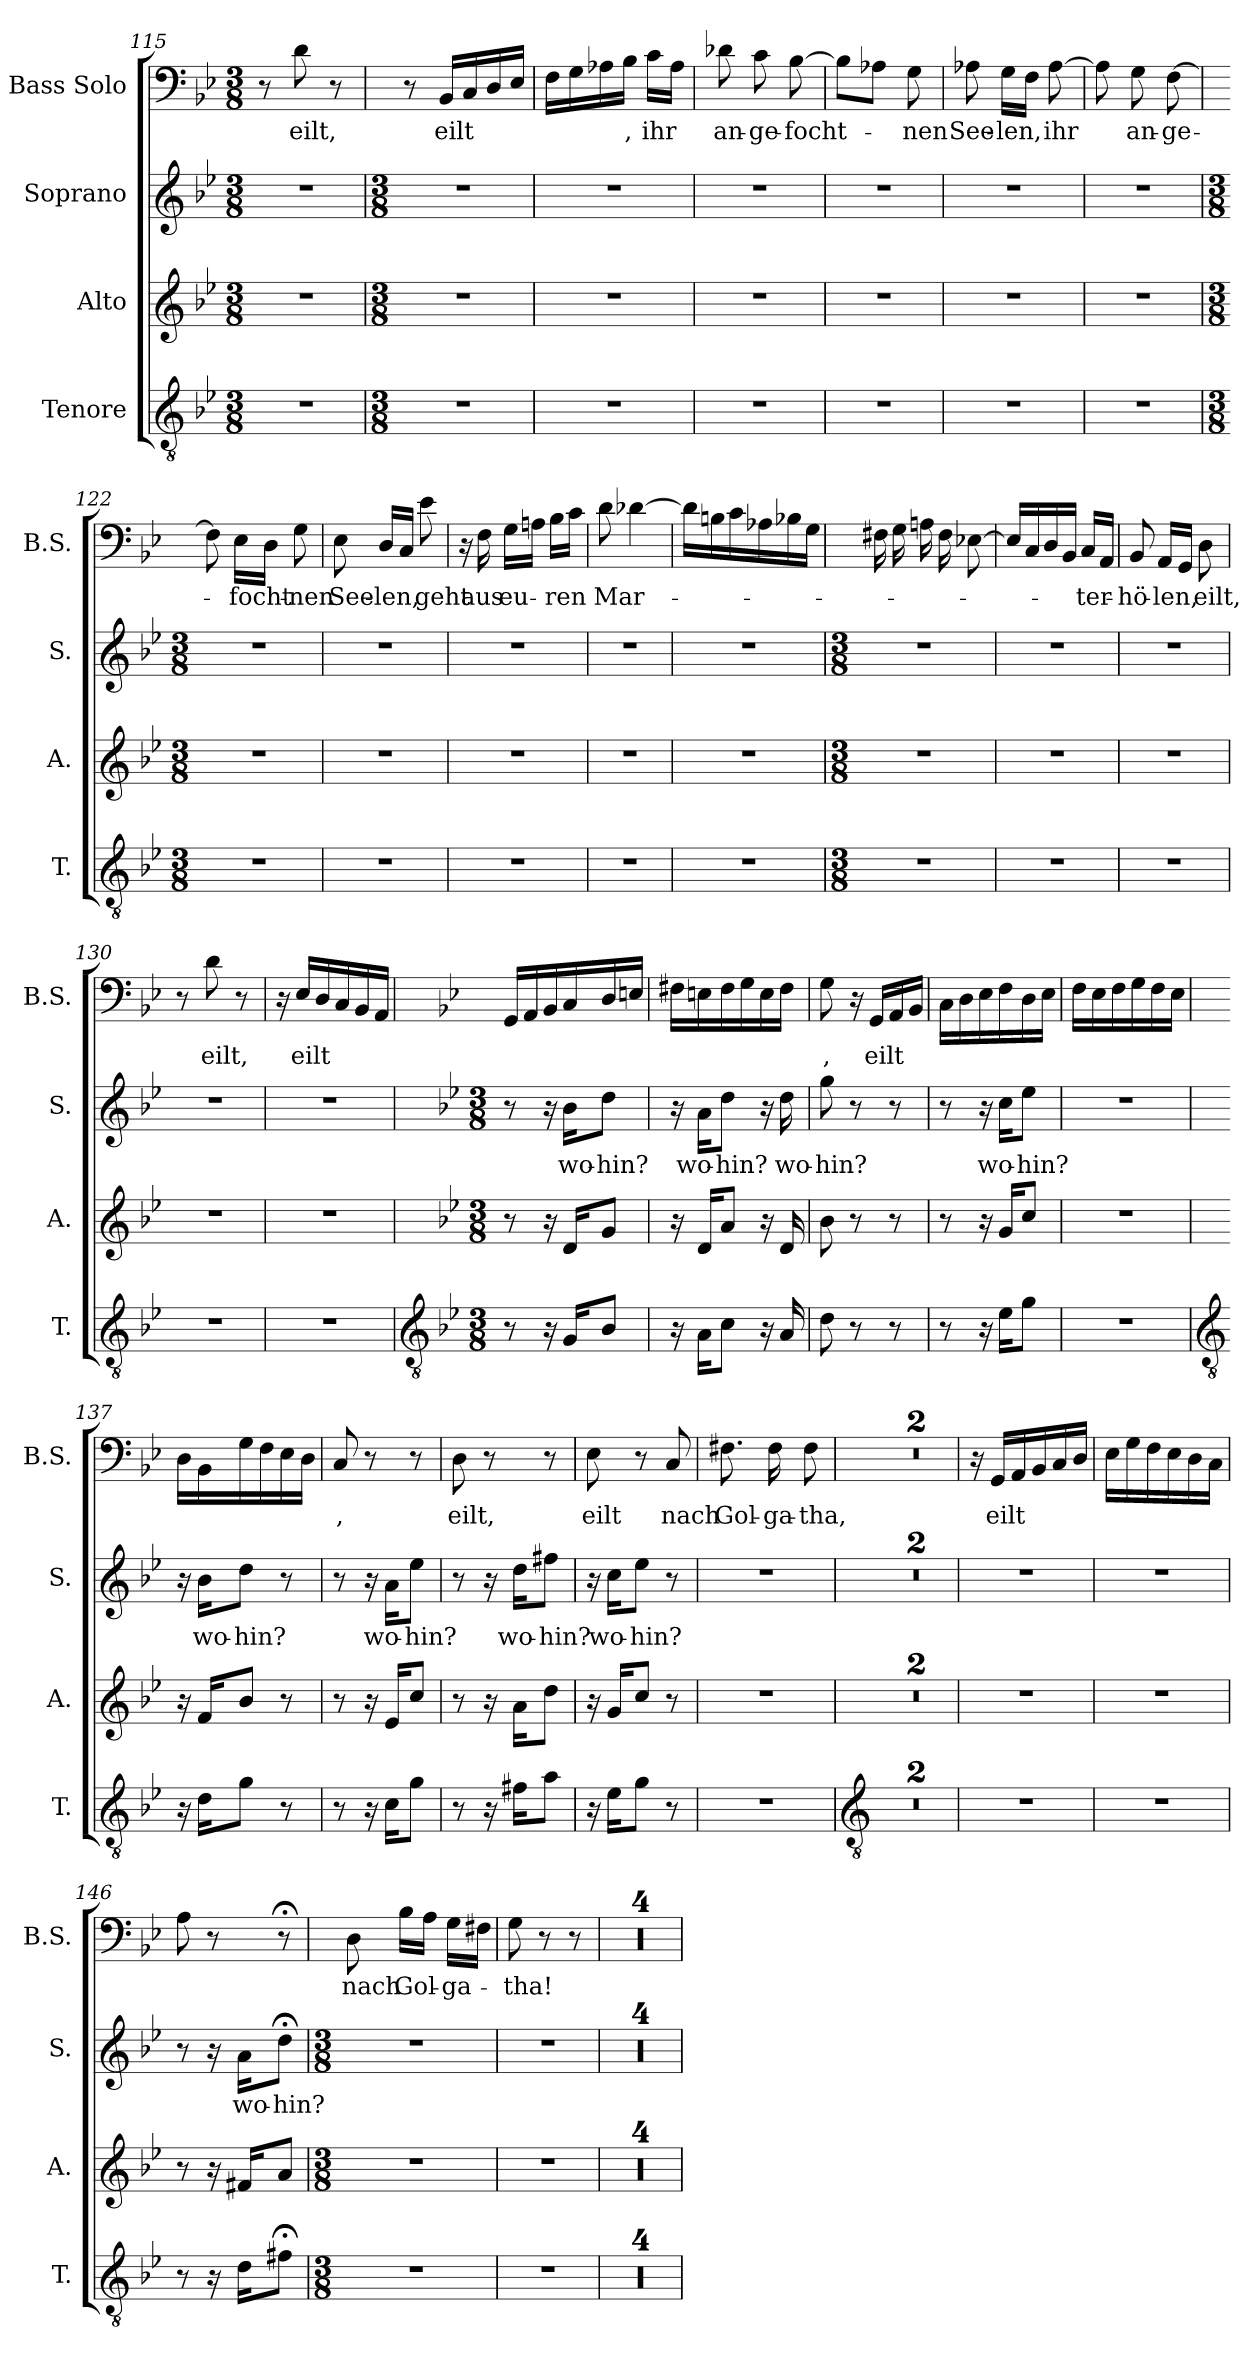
**kern	**kern	**kern	**text	**kern	**text
*part4	*part3	*part2	*part2	*part1	*part1
*staff4	*staff3	*staff2	*staff2	*staff1	*staff1
*I"Tenore	*I"Alto	*I"Soprano	*	*I"Bass Solo	*
*I'T.	*I'A.	*I'S.	*	*I'B.S.	*
*clefGv2	*clefG2	*clefG2	*	*clefF4	*
*k[b-e-]	*k[b-e-]	*k[b-e-]	*	*k[b-e-]	*
*B-:	*B-:	*B-:	*	*B-:	*
*M3/8	*M3/8	*M3/8	*	*M3/8	*
=115	=115	=115	=115	=115	=115
4.r	4.r	4.r	.	8r	.
!	!	!	!	!	!LO:LY:b
.	.	.	.	8d	eilt,
.	.	.	.	8r	.
!!LO:LB:g=z
=116	=116	=116	=116	=116	=116
*M3/8	*M3/8	*M3/8	*	*	*
4.r	4.r	4.r	.	8r	.
!	!	!	!	!	!LO:LY:b
.	.	.	.	16BB-LL	eilt
.	.	.	.	16C	.
.	.	.	.	16D	.
.	.	.	.	16E-JJ	.
=117	=117	=117	=117	=117	=117
4.r	4.r	4.r	.	16FLL	.
.	.	.	.	16G	.
.	.	.	.	16A-X	.
!	!	!	!	!	!LO:LY:b
.	.	.	.	16B-JJ	,
!	!	!	!	!	!LO:LY:b
.	.	.	.	16cLL	ihr
.	.	.	.	16A-JJ	.
=118	=118	=118	=118	=118	=118
!	!	!	!	!	!LO:LY:b
4.r	4.r	4.r	.	8d-X	an-
!	!	!	!	!	!LO:LY:b
.	.	.	.	8c	-ge-
!	!	!	!	!	!LO:LY:b
.	.	.	.	[8B-	-focht-
=119	=119	=119	=119	=119	=119
4.r	4.r	4.r	.	8B-L]	.
.	.	.	.	8A-XJ	.
!	!	!	!	!	!LO:LY:b
.	.	.	.	8G	-nen
=120	=120	=120	=120	=120	=120
!	!	!	!	!	!LO:LY:b
4.r	4.r	4.r	.	8A-X	See-
!	!	!	!	!	!LO:LY:b
.	.	.	.	16GLL	-len,
.	.	.	.	16FJJ	.
!	!	!	!	!	!LO:LY:b
.	.	.	.	[8A-	ihr
=121	=121	=121	=121	=121	=121
4.r	4.r	4.r	.	8A-]	.
!	!	!	!	!	!LO:LY:b
.	.	.	.	8G	an-
!	!	!	!	!	!LO:LY:b
.	.	.	.	[8F	-ge-
!!LO:LB:g=z
=122	=122	=122	=122	=122	=122
*M3/8	*M3/8	*M3/8	*	*	*
4.r	4.r	4.r	.	8F]	.
!	!	!	!	!	!LO:LY:b
.	.	.	.	16E-LL	-focht-
.	.	.	.	16DJJ	.
!	!	!	!	!	!LO:LY:b
.	.	.	.	8G	-nen
=123	=123	=123	=123	=123	=123
!	!	!	!	!	!LO:LY:b
4.r	4.r	4.r	.	8E-	See-
!	!	!	!	!	!LO:LY:b
.	.	.	.	16DLL	-len,
.	.	.	.	16CJJ	.
!	!	!	!	!	!LO:LY:b
.	.	.	.	8e-	geht
=124	=124	=124	=124	=124	=124
4.r	4.r	4.r	.	16r	.
!	!	!	!	!	!LO:LY:b
.	.	.	.	16F	aus
!	!	!	!	!	!LO:LY:b
.	.	.	.	16GLL	eu-
.	.	.	.	16AnJJ	.
!	!	!	!	!	!LO:LY:b
.	.	.	.	16B-LL	-ren
.	.	.	.	16cJJ	.
=125	=125	=125	=125	=125	=125
!	!	!	!	!	!LO:LY:b
4.r	4.r	4.r	.	8d	Mar-
.	.	.	.	[4d-X	.
=126	=126	=126	=126	=126	=126
4.r	4.r	4.r	.	16d-LL]	.
.	.	.	.	16Bn	.
.	.	.	.	16c	.
.	.	.	.	16A-X	.
.	.	.	.	16B-X	.
.	.	.	.	16GJJ	.
!!LO:LB:g=z
=127	=127	=127	=127	=127	=127
*M3/8	*M3/8	*M3/8	*	*	*
4.r	4.r	4.r	.	16F#XLL	.
.	.	.	.	16G	.
.	.	.	.	16An	.
.	.	.	.	16F#	.
.	.	.	.	[8E-XJ	.
=128	=128	=128	=128	=128	=128
4.r	4.r	4.r	.	16E-LL]	.
.	.	.	.	16C	.
.	.	.	.	16D	.
.	.	.	.	16BB-JJ	.
!	!	!	!	!	!LO:LY:b
.	.	.	.	16CLL	-ter-
.	.	.	.	16AAJJ	.
=129	=129	=129	=129	=129	=129
!	!	!	!	!	!LO:LY:b
4.r	4.r	4.r	.	8BB-	-hö-
!	!	!	!	!	!LO:LY:b
.	.	.	.	16AALL	-len,
.	.	.	.	16GGJJ	.
!	!	!	!	!	!LO:LY:b
.	.	.	.	8D	eilt,
=130	=130	=130	=130	=130	=130
4.r	4.r	4.r	.	8r	.
!	!	!	!	!	!LO:LY:b
.	.	.	.	8d	eilt,
.	.	.	.	8r	.
=131	=131	=131	=131	=131	=131
4.r	4.r	4.r	.	16r	.
!	!	!	!	!	!LO:LY:b
.	.	.	.	16E-LL	eilt
.	.	.	.	16D	.
.	.	.	.	16C	.
.	.	.	.	16BB-	.
.	.	.	.	16AAJJ	.
!!LO:LB:g=z
=132	=132	=132	=132	=132	=132
*clefGv2	*	*	*	*	*
*k[b-e-]	*k[b-e-]	*k[b-e-]	*	*	*
*B-:	*B-:	*B-:	*	*	*
*M3/8	*M3/8	*M3/8	*	*	*
8r	8r	8r	.	16GGLL	.
.	.	.	.	16AA	.
16r	16r	16r	.	16BB-	.
!	!	!	!LO:LY:b	!	!
16G/KL	16d/KL	16b-\KL	wo-	16C	.
!	!	!	!LO:LY:b	!	!
8B-/J	8g/J	8dd\J	-hin?	16D	.
.	.	.	.	16EnJJ	.
=133	=133	=133	=133	=133	=133
16r	16r	16r	.	16F#XLL	.
!	!	!	!LO:LY:b	!	!
16A\KL	16d/KL	16a\KL	wo-	16En	.
!	!	!	!LO:LY:b	!	!
8c\J	8a/J	8dd\J	-hin?	16F#	.
.	.	.	.	16G	.
16r	16r	16r	.	16E	.
!	!	!	!LO:LY:b	!	!
16A	16d	16dd	wo-	16F#JJ	.
=134	=134	=134	=134	=134	=134
!	!	!	!LO:LY:b	!	!LO:LY:b
8d	8b-	8gg	-hin?	8G	,
8r	8r	8r	.	16r	.
!	!	!	!	!	!LO:LY:b
.	.	.	.	16GGLL	eilt
8r	8r	8r	.	16AA	.
.	.	.	.	16BB-JJ	.
=135	=135	=135	=135	=135	=135
8r	8r	8r	.	16CLL	.
.	.	.	.	16D	.
16r	16r	16r	.	16E-	.
!	!	!	!LO:LY:b	!	!
16e-\KL	16g/KL	16cc\KL	wo-	16F	.
!	!	!	!LO:LY:b	!	!
8g\J	8cc/J	8ee-\J	-hin?	16D	.
.	.	.	.	16E-JJ	.
=136	=136	=136	=136	=136	=136
!LO:N:vis=1	!LO:N:vis=1	!LO:N:vis=1	!	!	!
4.r	4.r	4.r	.	16FLL	.
.	.	.	.	16E-	.
.	.	.	.	16F	.
.	.	.	.	16G	.
.	.	.	.	16F	.
.	.	.	.	16E-JJ	.
!!LO:LB:g=z
=137	=137	=137	=137	=137	=137
*clefGv2	*	*	*	*	*
16r	16r	16r	.	16DLL	.
!	!	!	!LO:LY:b	!	!
16d\KL	16f/KL	16b-\KL	wo-	16BB-	.
!	!	!	!LO:LY:b	!	!
8g\J	8b-/J	8dd\J	-hin?	16G	.
.	.	.	.	16F	.
8r	8r	8r	.	16E-	.
.	.	.	.	16DJJ	.
=138	=138	=138	=138	=138	=138
!	!	!	!	!	!LO:LY:b
8r	8r	8r	.	8C	,
16r	16r	16r	.	8r	.
!	!	!	!LO:LY:b	!	!
16c\KL	16e-/KL	16a\KL	wo-	.	.
!	!	!	!LO:LY:b	!	!
8g\J	8cc/J	8ee-\J	-hin?	8r	.
=139	=139	=139	=139	=139	=139
!	!	!	!	!	!LO:LY:b
8r	8r	8r	.	8D	eilt,
16r	16r	16r	.	8r	.
!	!	!	!LO:LY:b	!	!
16f#X\KL	16a\KL	16dd\KL	wo-	.	.
!	!	!	!LO:LY:b	!	!
8a\J	8dd\J	8ff#X\J	-hin?	8r	.
=140	=140	=140	=140	=140	=140
!	!	!	!	!	!LO:LY:b
16r	16r	16r	.	8E-	eilt
!	!	!	!LO:LY:b	!	!
16e-\KL	16g/KL	16cc\KL	wo-	.	.
!	!	!	!LO:LY:b	!	!
8g\J	8cc/J	8ee-\J	-hin?	8r	.
!	!	!	!	!	!LO:LY:b
8r	8r	8r	.	8C	nach
=141	=141	=141	=141	=141	=141
!LO:N:vis=1	!LO:N:vis=1	!LO:N:vis=1	!	!	!LO:LY:b
4.r	4.r	4.r	.	8.F#X	Gol-
!	!	!	!	!	!LO:LY:b
.	.	.	.	16F#	-ga-
!	!	!	!	!	!LO:LY:b
.	.	.	.	8F#	-tha,
!!LO:LB:g=z
=142	=142	=142	=142	=142	=142
*clefGv2	*	*	*	*	*
!LO:N:vis=1	!LO:N:vis=1	!LO:N:vis=1	!	!LO:N:vis=1	!
4.r	4.r	4.r	.	4.r	.
=143	=143	=143	=143	=143	=143
!LO:N:vis=1	!LO:N:vis=1	!LO:N:vis=1	!	!LO:N:vis=1	!
4.r	4.r	4.r	.	4.r	.
=144	=144	=144	=144	=144	=144
!LO:N:vis=1	!LO:N:vis=1	!LO:N:vis=1	!	!	!
4.r	4.r	4.r	.	16r	.
!	!	!	!	!	!LO:LY:b
.	.	.	.	16GGLL	eilt
.	.	.	.	16AA	.
.	.	.	.	16BB-	.
.	.	.	.	16C	.
.	.	.	.	16DJJ	.
=145	=145	=145	=145	=145	=145
!LO:N:vis=1	!LO:N:vis=1	!LO:N:vis=1	!	!	!
4.r	4.r	4.r	.	16E-LL	.
.	.	.	.	16G	.
.	.	.	.	16F	.
.	.	.	.	16E-	.
.	.	.	.	16D	.
.	.	.	.	16CJJ	.
=146	=146	=146	=146	=146	=146
8r	8r	8r	.	8A	.
16r	16r	16r	.	8r	.
!	!	!	!LO:LY:b	!	!
16d\KL	16f#X/KL	16a\KL	wo-	.	.
!	!	!	!LO:LY:b	!	!
8f#X;<\J	8a/J	8dd;<\J	-hin?	8r;<	.
!!LO:LB:g=z
=147	=147	=147	=147	=147	=147
*M3/8	*M3/8	*M3/8	*	*	*
!	!	!	!	!	!LO:LY:b
4.r	4.r	4.r	.	8D	nach
!	!	!	!	!	!LO:LY:b
.	.	.	.	16B-LL	Gol-
.	.	.	.	16AJJ	.
!	!	!	!	!	!LO:LY:b
.	.	.	.	16GLL	-ga-
.	.	.	.	16F#XJJ	.
=148	=148	=148	=148	=148	=148
!	!	!	!	!	!LO:LY:b
4.r	4.r	4.r	.	8G	-tha!
.	.	.	.	8r	.
.	.	.	.	8r	.
=149	=149	=149	=149	=149	=149
!	!	!	!	!LO:N:vis=1	!
4.r	4.r	4.r	.	4.r	.
=150	=150	=150	=150	=150	=150
!	!	!	!	!LO:N:vis=1	!
4.r	4.r	4.r	.	4.r	.
=151	=151	=151	=151	=151	=151
!	!	!	!	!LO:N:vis=1	!
4.r	4.r	4.r	.	4.r	.
=152	=152	=152	=152	=152	=152
!	!	!	!	!LO:N:vis=1	!
4.r	4.r	4.r	.	4.r	.
=	=	=	=	=	=
*-	*-	*-	*-	*-	*-
